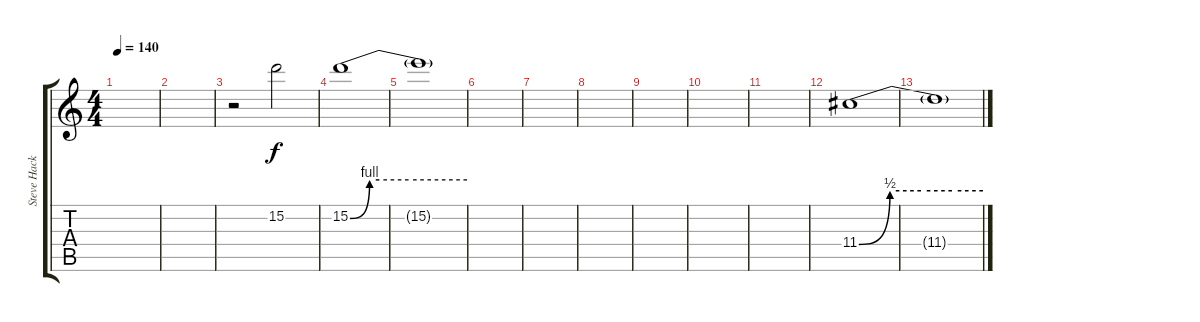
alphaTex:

\track ("Steve Hackett (electric guitar 2)" "Steve Hack") {instrument overdrivenguitar}
\staff {score tabs}
\tuning (E4 B3 G3 D3 A2 E2) {hide}
\ts (4 4)
\tempo 140
\clef g2
\ks c
|
|
r.2 15.2.2 |
15.2{be (custom 0 0 10 4 15 4 30 4 60 4)}.1{balance 16} |
15.2{t}.1 |
|
|
|
|
|
|
11.4{be (custom 0 0 15 2 30 2 45 2 60 2)}.1{balance 0} |
11.4{t}.1
